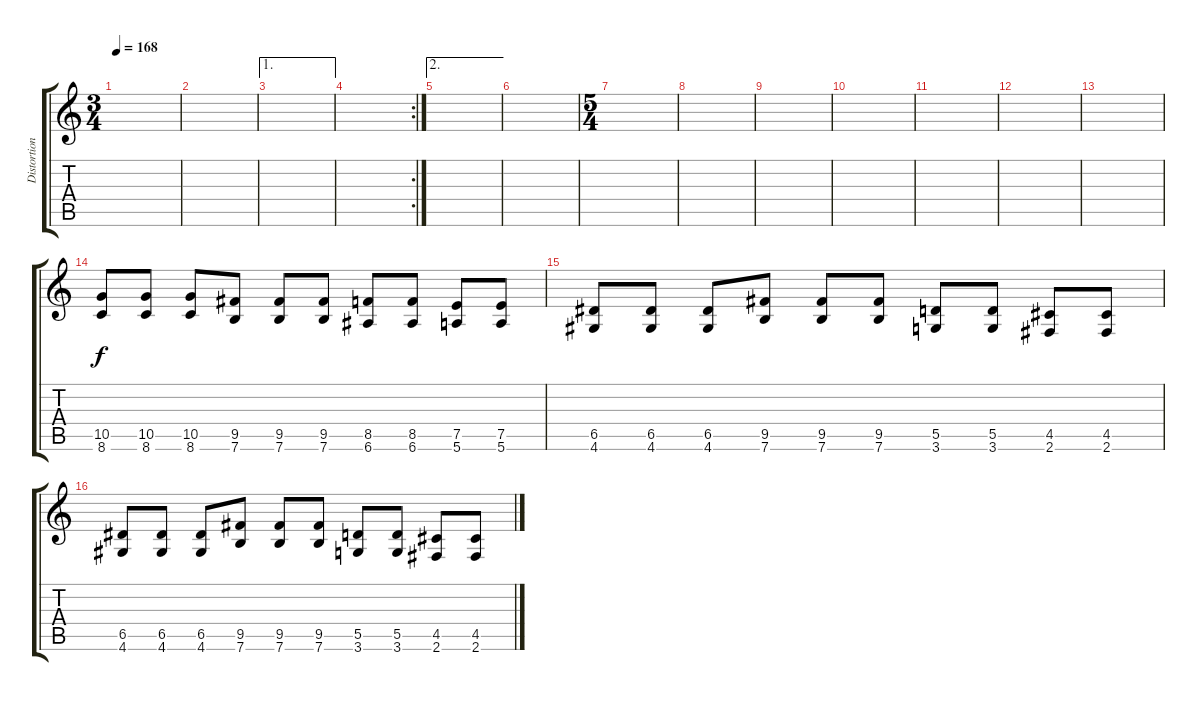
\track ("Distortion Guitar" "Distortion") {instrument distortionguitar}
\staff {score tabs}
\tuning (E4 B3 G3 D3 A2 E2) {hide}
\ts (3 4)
\tempo 168
\clef g2
\ks c
|
|
\ae 1
|
\rc 2
|
\ae 2
|
|
\ts (5 4)
|
|
|
|
|
|
|
(10.5 8.6).8 (10.5 8.6).8 (10.5 8.6).8 (9.5 7.6).8 (9.5 7.6).8 (9.5 7.6).8 (8.5 6.6).8 (8.5 6.6).8 (7.5 5.6).8 (7.5 5.6).8 |
(6.5 4.6).8 (6.5 4.6).8 (6.5 4.6).8 (9.5 7.6).8 (9.5 7.6).8 (9.5 7.6).8 (5.5 3.6).8 (5.5 3.6).8 (4.5 2.6).8 (4.5 2.6).8 |
(6.5 4.6).8 (6.5 4.6).8 (6.5 4.6).8 (9.5 7.6).8 (9.5 7.6).8 (9.5 7.6).8 (5.5 3.6).8 (5.5 3.6).8 (4.5 2.6).8 (4.5 2.6).8
